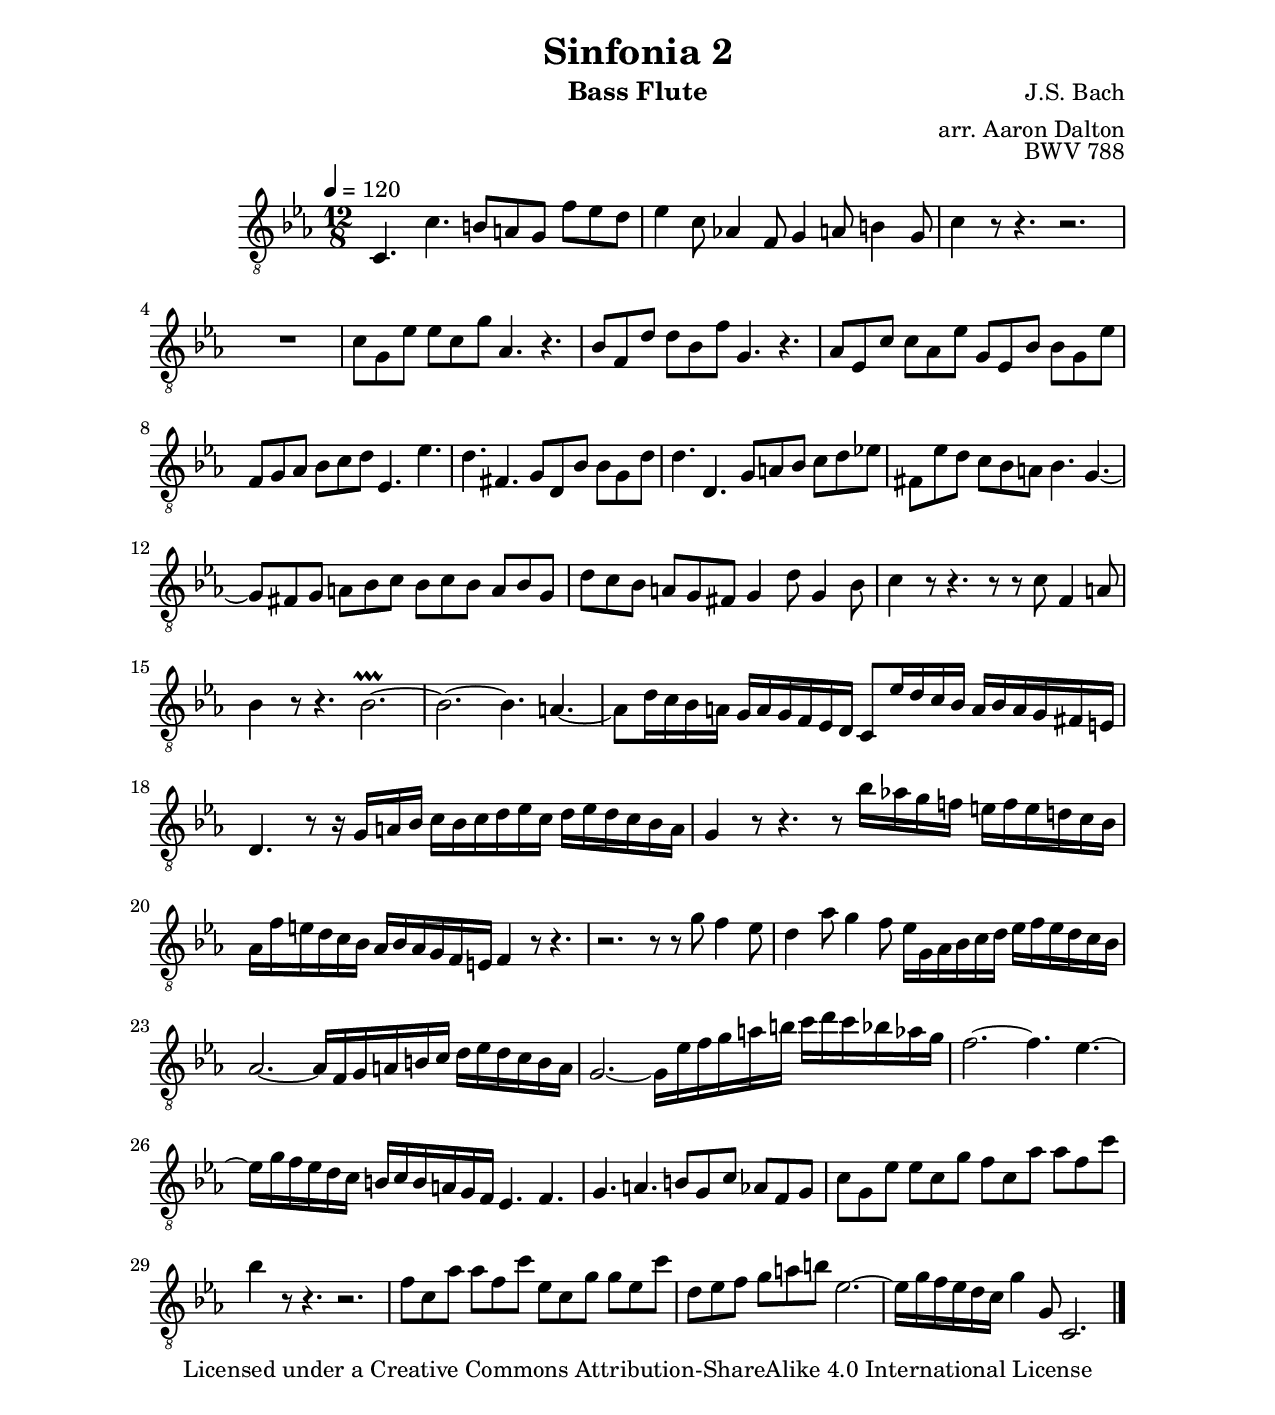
\version "2.18.2"

threeNotes = \transpose c c' \relative c, {
    \time 12/8
    \key c \minor
    \clef "treble_8"
    \tempo 4 = 120
  c4. c'4. b8 a g f' ees d
  ees4 c8 aes!4 f8 g4 a8 b4 g8
  c4 r8 r4. r2.

  \skip 2 r1 |
  c8 g ees' ees c g' aes,4. r4.
  bes8 f d' d bes f' g,4. r4.

  aes8 ees c' c aes ees' g, ees bes' bes g ees'
  f, g aes bes c d ees,4. ees'4.
  d4. fis,4. g8 d bes' bes g d'

  d4. d,4. g8 a bes c d ees!
  fis, ees' d c bes a bes4. g4. ~
  g8 fis g a bes c bes c bes a bes g

  d' c bes a g fis g4 d'8 g,4 bes8 
  c4 r8 r4. r8 r c f,4 a8 
  bes4 r8 r4. bes2.\prallprall ~ 

  bes2. ~ bes4. a ~
  a8 d16 c bes a g a g f ees d c8 ees'16 d c bes a bes a g fis e
  d4. r8 r16 g a bes c bes c d ees c d ees d c bes a 

  g4 r8 r4. r8 bes'16 aes! g f! e f e d! c bes 
  aes f' e d c bes aes bes aes g f e f4 r8 r4.

  r2. r8 r g' f4 ees8 
  d4 aes'8 g4 f8 ees16 g, aes bes c d ees f ees d c bes

  aes2. ~ aes16 f g a b c d ees d c b a
  g2. ~ g16 ees' f g a b c d c bes aes g

  f2. ~ f4. ees4. ~ 
  ees16 g f ees d c b c b a g f ees4. f

  g a b8 g c aes f g 
  c g ees' ees c g' f c aes' aes f c'
  bes4 r8 r4. r2.

  f8 c aes' aes f c' ees, c g' g ees c'
  d, ees f g a b ees,2. ~
  ees16 g f ees d c g'4 g,8 c,2. \bar "|."
  }


\paper {
  #(set-paper-size "letter")
  top-margin = 1\in
  bottom-margin = 1\in
  left-margin = 1\in
  right-margin = 1\in
}

\header {
    instrument = "Bass Flute"
    title = "Sinfonia 2"
    opus = "BWV 788"
    composer = "J.S. Bach"
    arranger = "arr. Aaron Dalton"
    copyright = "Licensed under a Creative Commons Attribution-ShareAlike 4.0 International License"
}

{
    \set Score.skipBars = ##t
    \threeNotes
}